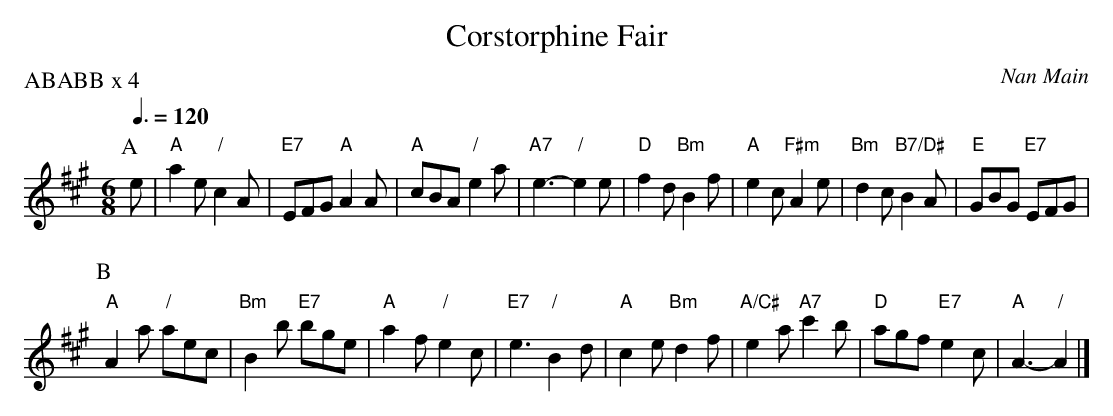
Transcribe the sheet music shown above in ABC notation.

X:1
T:Corstorphine Fair
P:ABABB x 4
C:Nan Main
L:1/8
M:6/8
Q:3/8=120
K:A
P:A
e | "A"a2e "/"c2A | "E7"EFG "A"A2A | "A"cBA "/"e2a | "A7"e3- "/"e2e |\
"D"f2d "Bm"B2f | "A"e2c "F#m"A2e | "Bm"d2c "B7/D#"B2A | "E"GBG "E7"EFG |
P:B
"A"A2a "/"aec | "Bm"B2b "E7"bge | "A"a2f "/"e2c | "E7"e3 "/"B2d |\
"A"c2e "Bm"d2f | "A/C#"e2a "A7"c'2b | "D"agf "E7"e2c | "A"A3- "/"A2 |]
